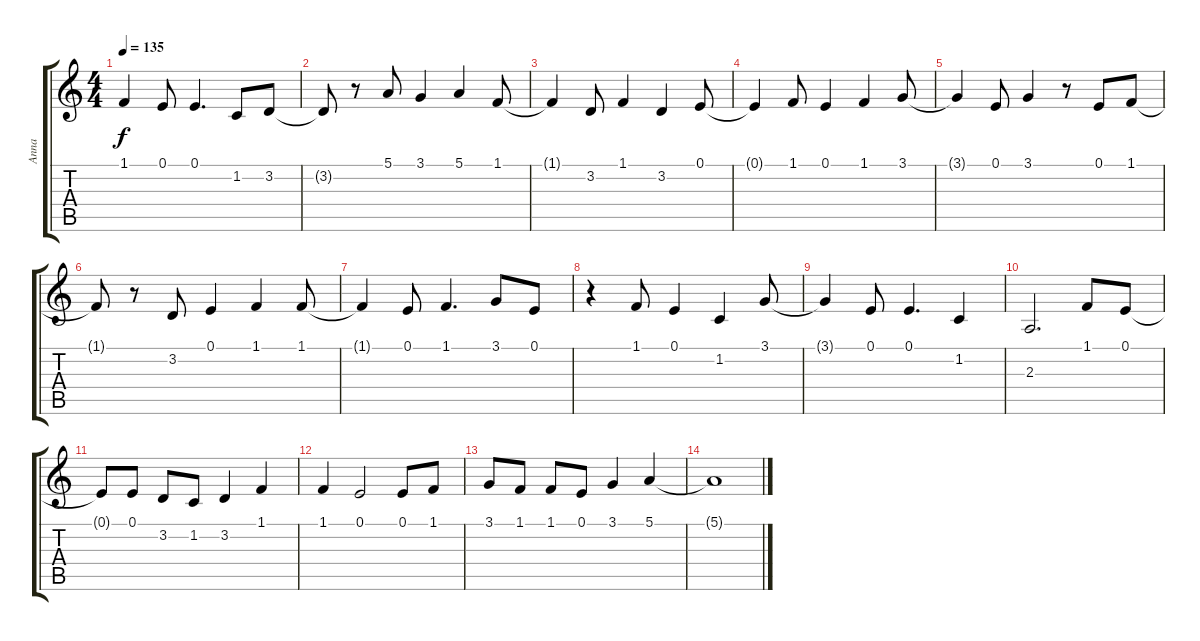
\track ("Anna" "Anna") {instrument clarinet}
\staff {score tabs}
\tuning (E4 B3 G3 D3 A2 E2) {hide}
\ts (4 4)
\tempo 135
\clef g2
\ks c
1.1{t}.4{dy f} 0.1.8 0.1.4{d} 1.2.8 3.2.8 |
3.2{t}.8 r.8 5.1.8 3.1.4 5.1.4 1.1.8 |
1.1{t}.4 3.2.8 1.1.4 3.2.4 0.1.8 |
0.1{t}.4 1.1.8 0.1.4 1.1.4 3.1.8 |
3.1{t}.4 0.1.8 3.1.4 r.8 0.1.8 1.1.8 |
1.1{t}.8 r.8 3.2.8 0.1.4 1.1.4 1.1.8 |
1.1{t}.4 0.1.8 1.1.4{d} 3.1.8 0.1.8 |
r.4 1.1.8 0.1.4 1.2.4 3.1.8 |
3.1{t}.4 0.1.8 0.1.4{d} 1.2.4 |
2.3.2{d} 1.1.8 0.1.8 |
0.1{t}.8 0.1.8 3.2.8 1.2.8 3.2.4 1.1.4 |
1.1.4 0.1.2 0.1.8 1.1.8 |
3.1.8 1.1.8 1.1.8 0.1.8 3.1.4 5.1.4 |
5.1{t}.1
